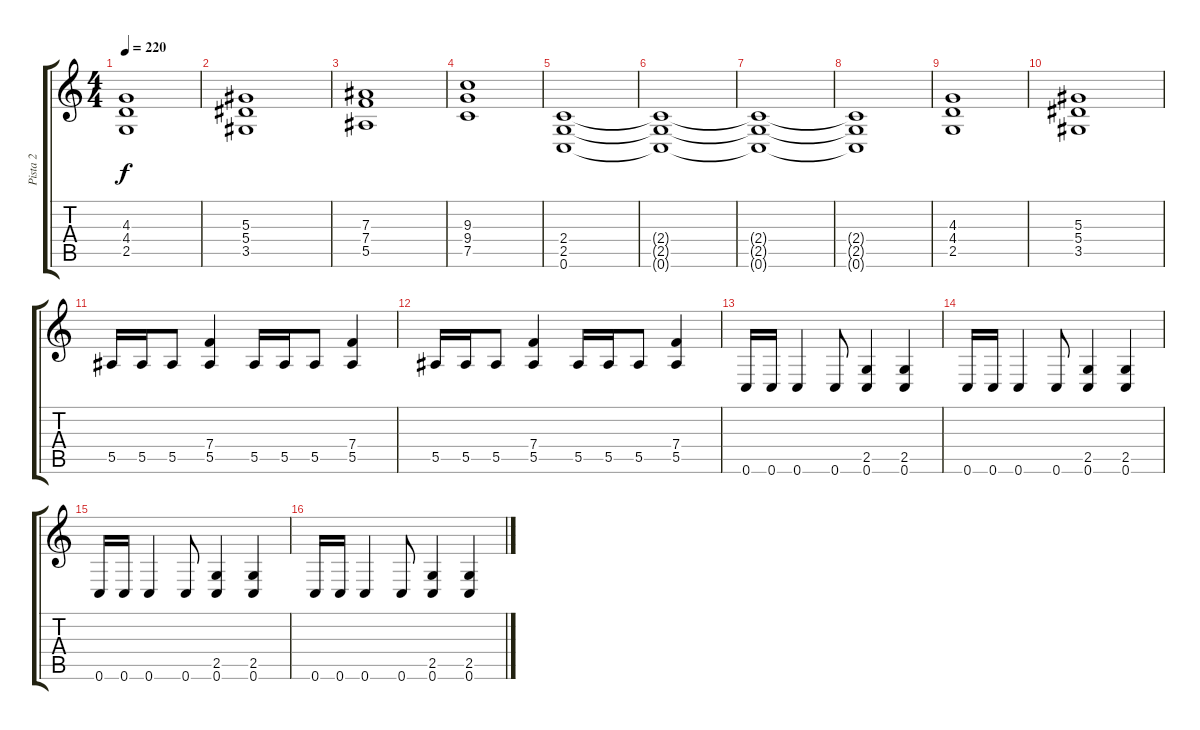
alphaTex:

\track ("Pista 2" "Pista 2") {instrument distortionguitar}
\staff {score tabs}
\tuning (C4 G3 Eb3 Bb2 F2 C2) {hide}
\ts (4 4)
\tempo 220
\clef g2
\ks c
(4.3 4.4 2.5).1{dy f} |
(5.3 5.4 3.5).1 |
(7.3 7.4 5.5).1 |
(9.3 9.4 7.5).1 |
(2.4 2.5 0.6).1 |
(2.4{t} 2.5{t} 0.6{t}).1 |
(2.4{t} 2.5{t} 0.6{t}).1 |
(2.4{t} 2.5{t} 0.6{t}).1 |
(4.3 4.4 2.5).1 |
(5.3 5.4 3.5).1 |
5.5.16 5.5.16 5.5.8 (7.4 5.5).4 5.5.16 5.5.16 5.5.8 (7.4 5.5).4 |
5.5.16 5.5.16 5.5.8 (7.4 5.5).4 5.5.16 5.5.16 5.5.8 (7.4 5.5).4 |
0.6.16 0.6.16 0.6.4 0.6.8 (2.5 0.6).4 (2.5 0.6).4 |
0.6.16 0.6.16 0.6.4 0.6.8 (2.5 0.6).4 (2.5 0.6).4 |
0.6.16 0.6.16 0.6.4 0.6.8 (2.5 0.6).4 (2.5 0.6).4 |
0.6.16 0.6.16 0.6.4 0.6.8 (2.5 0.6).4 (2.5 0.6).4
